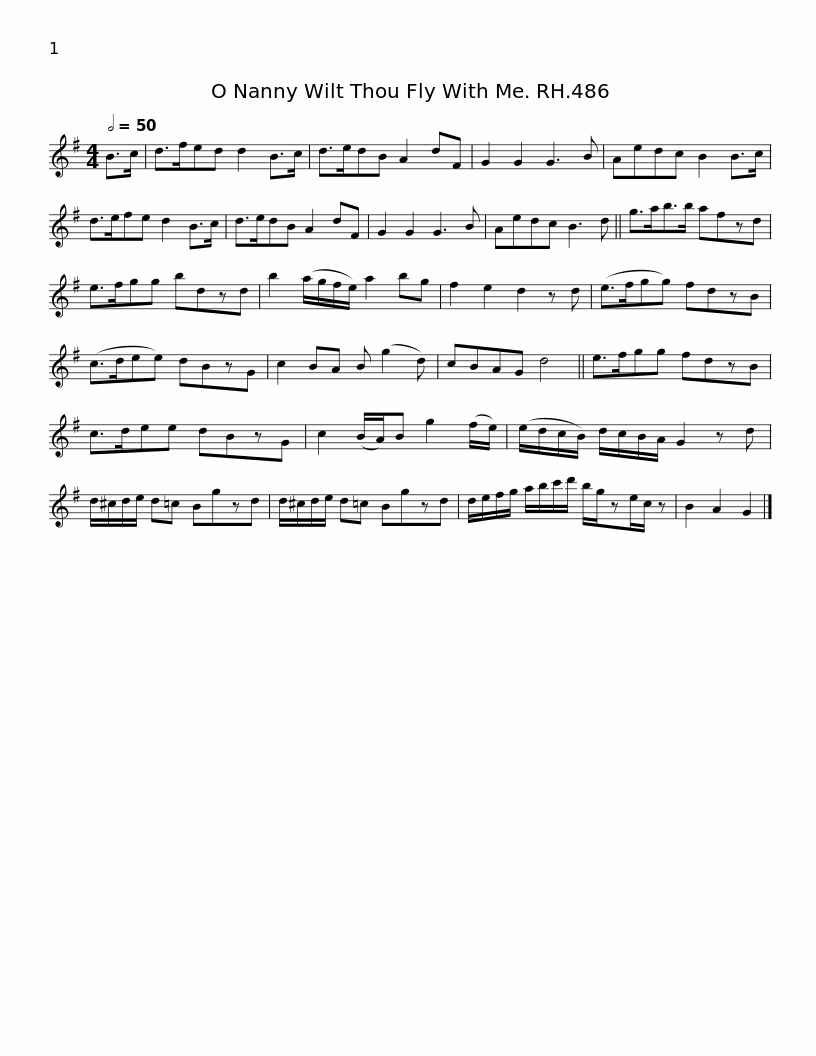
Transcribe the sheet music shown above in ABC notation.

X:1
L:1/8
Q:1/2=50
M:4/4
I:linebreak $
K:G
V:1 treble
V:1
 B>c | d>fed d2 B>c | d>edB A2 dF | G2 G2 G3 B | Aedc B2 B>c | %5
 d>efe d2 B>c |$ d>edB A2 dF | G2 G2 G3 B | Aedc B3 d ||$ g>ab>b afzd | %10
 e>fgg bdzd | b2 (a/g/f/e/) a2 bg | f2 e2 d2 z d | (e>fgg) fdzB |$ (c>dee) dBzG | %15
 c2 BA B (g2 d) | cBAG d4 ||$ e>fgg fdzB | c>dee dBzG | c2 (B/A/)B g2 (f/e/) | %20
 (e/d/c/B/) d/c/B/A/ G2 z d |$ d/^c/d/e/ d=c Bgzd | d/^c/d/e/ d=c Bgzd | d/e/f/g/ a/b/c'/d'/ b/g/ze/c/ z | B2 A2 G2 |] %25
